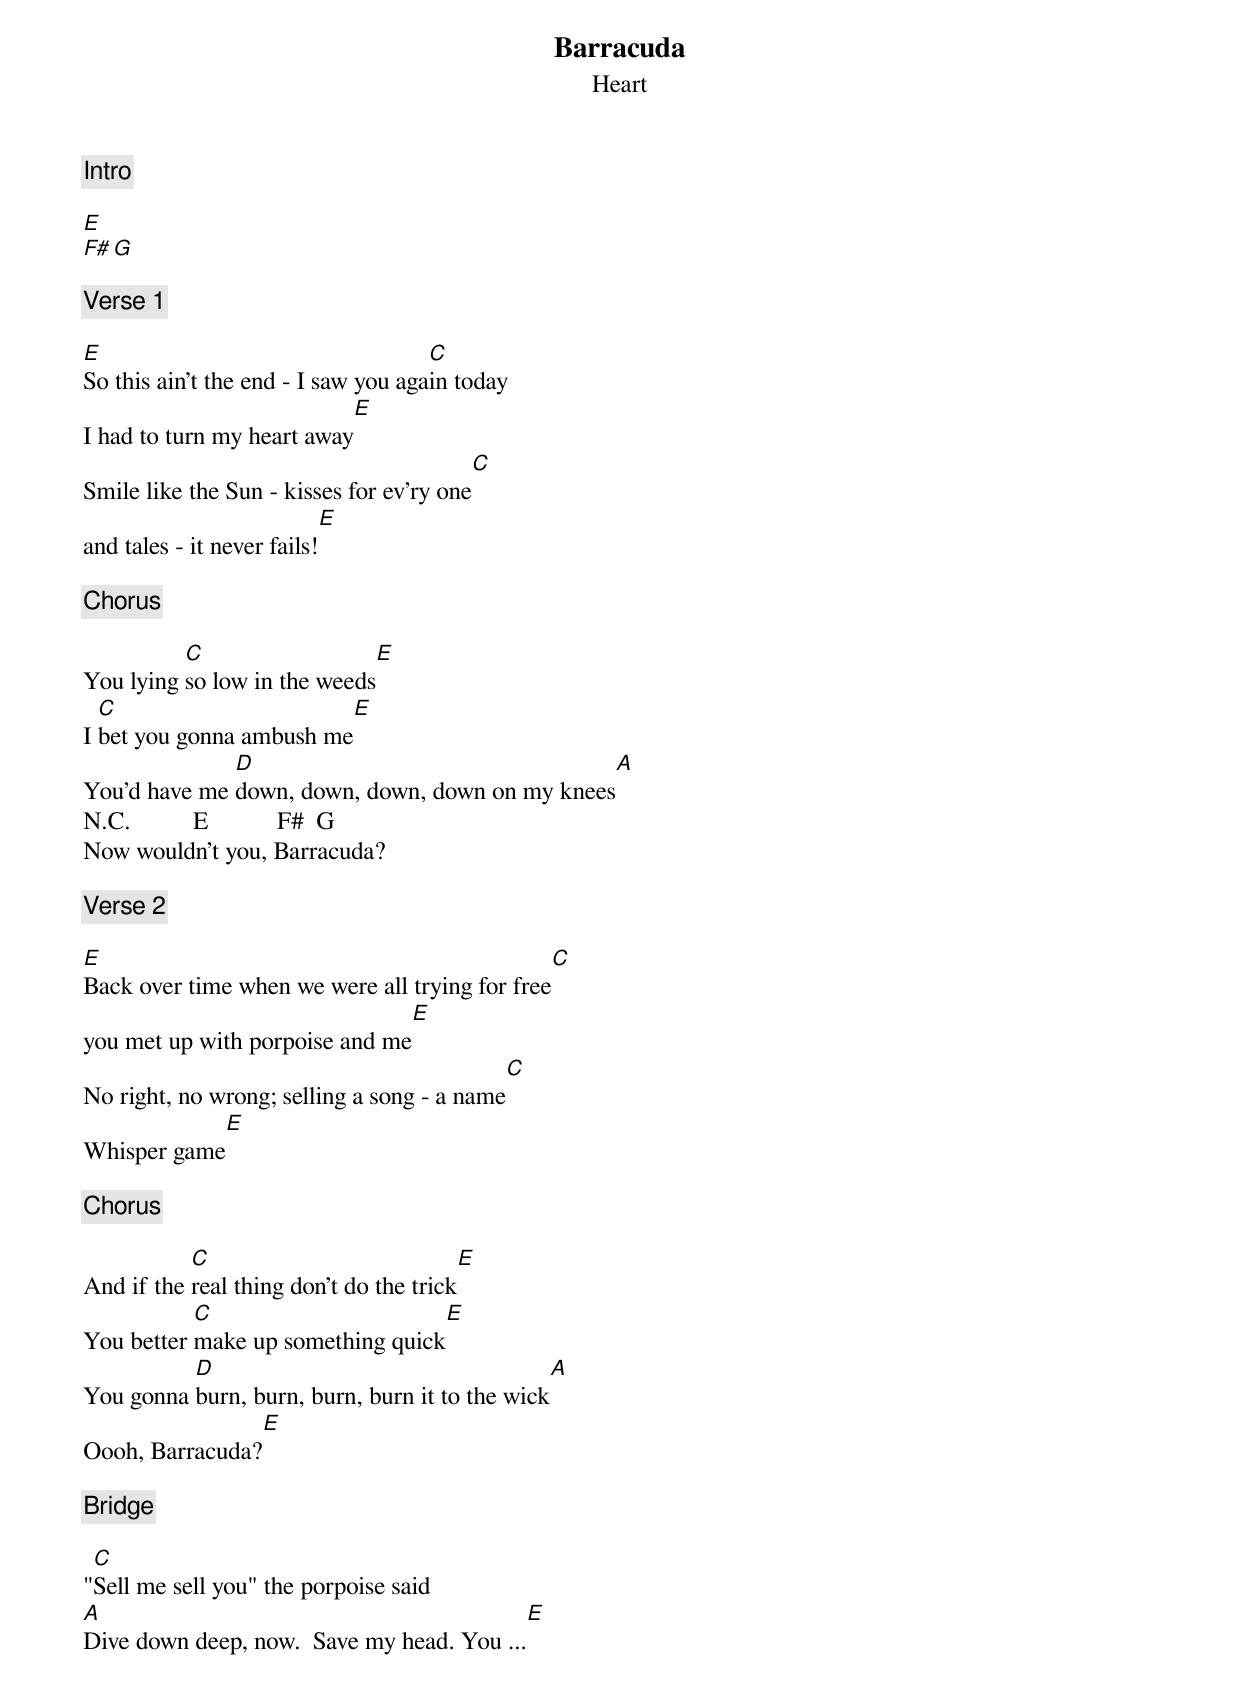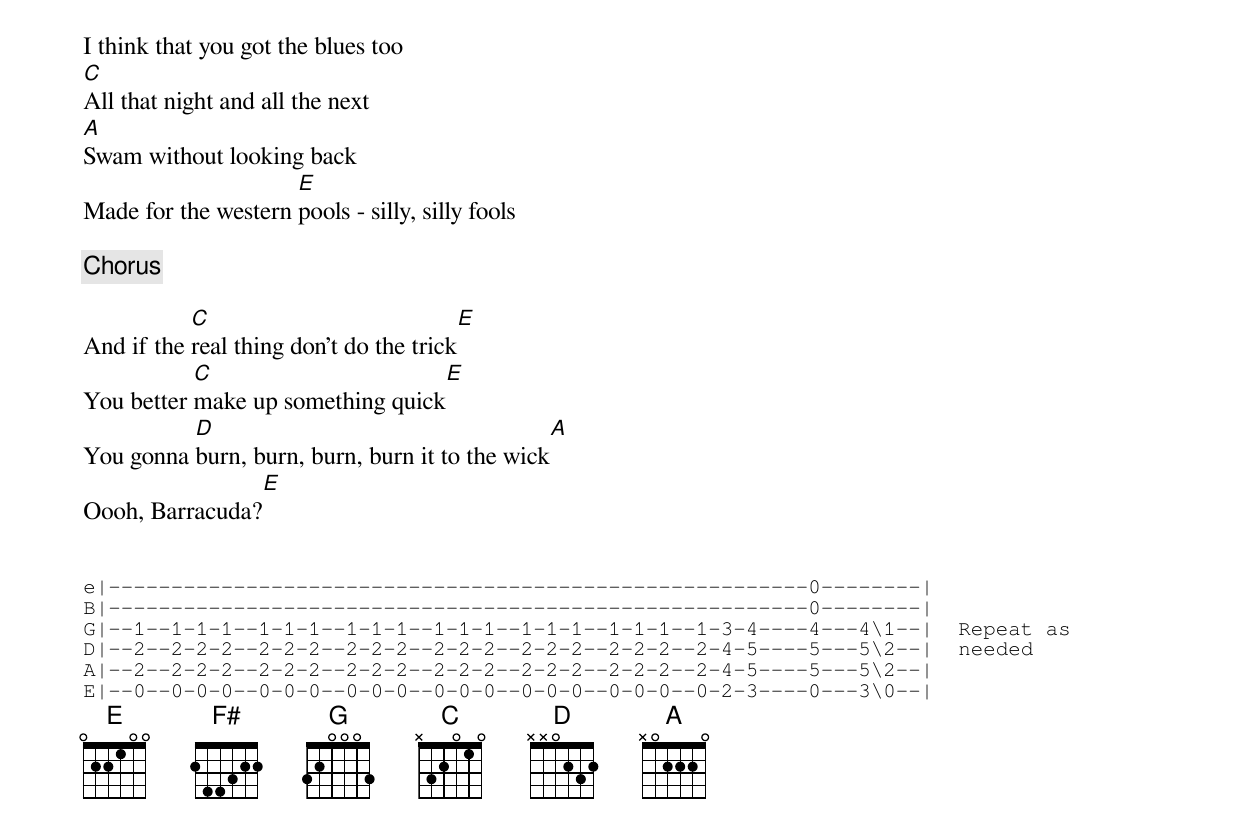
{t:Barracuda}
{st: Heart}

{c: Intro}

[E]
[F#][G]

{c: Verse 1}

[E]So this ain't the end - I saw you aga[C]in today
I had to turn my heart away[E]
Smile like the Sun - kisses for ev'ry one[C]
and tales - it never fails![E]

{c: Chorus}

You lying [C]so low in the weeds[E]
I [C]bet you gonna ambush me[E]
You'd have me [D]down, down, down, down on my knees[A]
N.C.          E           F#  G
Now wouldn't you, Barracuda?

{c: Verse 2}

[E]Back over time when we were all trying for free[C]
you met up with porpoise and me[E]
No right, no wrong; selling a song - a name[C]
Whisper game[E]

{c: Chorus}

And if the [C]real thing don't do the trick[E]
You better [C]make up something quick[E]
You gonna [D]burn, burn, burn, burn it to the wick[A]
Oooh, Barracuda?[E]

{c: Bridge}

"[C]Sell me sell you" the porpoise said
[A]Dive down deep, now.  Save my head. You ...[E]

I think that you got the blues too
[C]All that night and all the next
[A]Swam without looking back
Made for the western [E]pools - silly, silly fools

{c: Chorus}

And if the [C]real thing don't do the trick[E]
You better [C]make up something quick[E]
You gonna [D]burn, burn, burn, burn it to the wick[A]
Oooh, Barracuda?[E]


{sot}
e|--------------------------------------------------------0--------|
B|--------------------------------------------------------0--------|
G|--1--1-1-1--1-1-1--1-1-1--1-1-1--1-1-1--1-1-1--1-3-4----4---4\1--|  Repeat as
D|--2--2-2-2--2-2-2--2-2-2--2-2-2--2-2-2--2-2-2--2-4-5----5---5\2--|  needed
A|--2--2-2-2--2-2-2--2-2-2--2-2-2--2-2-2--2-2-2--2-4-5----5---5\2--|
E|--0--0-0-0--0-0-0--0-0-0--0-0-0--0-0-0--0-0-0--0-2-3----0---3\0--|
{eot}
